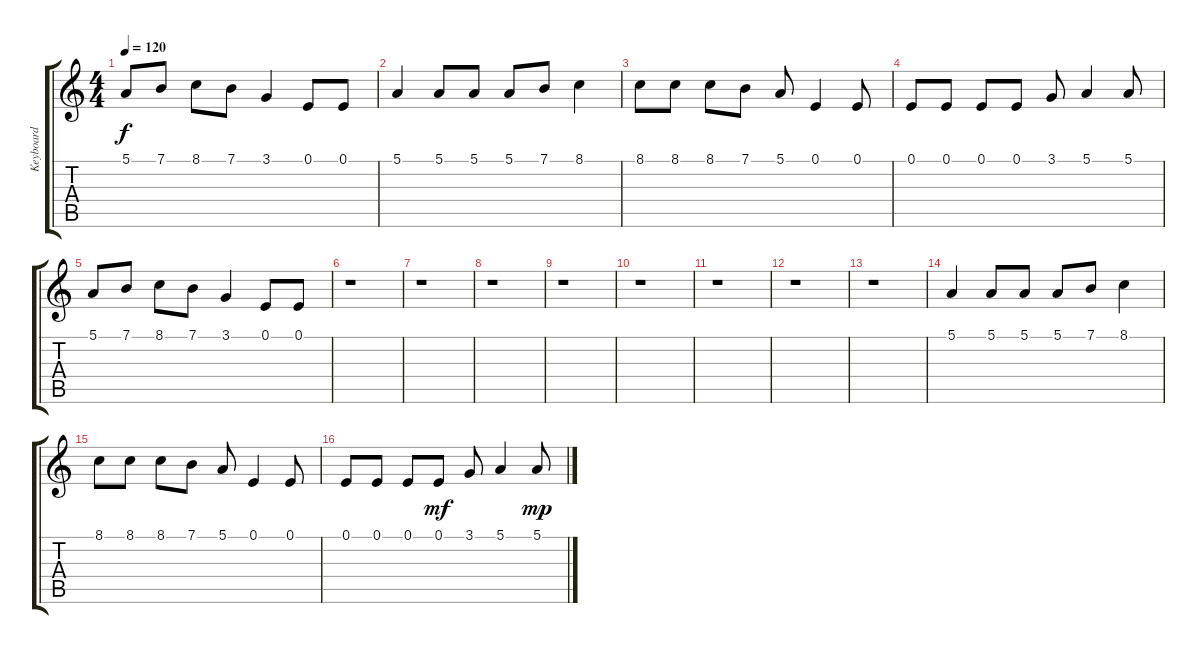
\track ("Keyboard" "Keyboard") {instrument electricpiano2}
\staff {score tabs}
\tuning (E4 B3 G3 D3 A2 E2) {hide}
\ts (4 4)
\tempo 120
\clef g2
\ks c
5.1.8{dy f} 7.1.8 8.1.8 7.1.8 3.1.4 0.1.8 0.1.8 |
5.1.4 5.1.8 5.1.8 5.1.8 7.1.8 8.1.4 |
8.1.8 8.1.8 8.1.8 7.1.8 5.1.8 0.1.4 0.1.8 |
0.1.8 0.1.8 0.1.8 0.1.8 3.1.8 5.1.4 5.1.8 |
5.1.8 7.1.8 8.1.8 7.1.8 3.1.4 0.1.8 0.1.8 |
r.1 |
r.1 |
r.1 |
r.1 |
r.1 |
r.1 |
r.1 |
r.1 |
5.1.4 5.1.8 5.1.8 5.1.8 7.1.8 8.1.4 |
8.1.8 8.1.8 8.1.8 7.1.8 5.1.8 0.1.4 0.1.8 |
0.1.8 0.1.8 0.1.8 0.1.8{dy mf} 3.1.8 5.1.4 5.1.8{dy mp}
